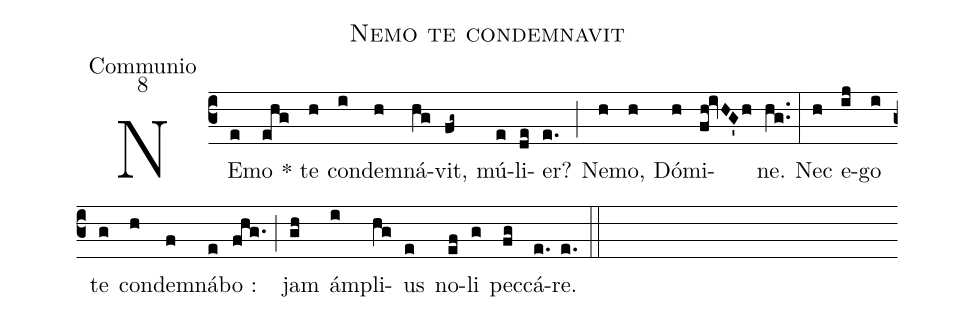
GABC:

name:Nemo te condemnavit;
office-part:Communio;
mode:8;
%%
(c3) NE(e)mo(ehg) * te(h) con(i)de(h)mná(hg)vit,(fg~) mú(e)li(de)er?(e.) (;) Ne(h)mo,(h) Dó(h)mi(fh!ivHG'h)ne.(hg..) (:) Nec(h) e(ij)go(i) te(g) con(h)de(f)mná(e)bo :(fhg.) (;) jam(gh) ám(i)pli(hg)us(e) no(ef)li(g) pec(fg)cá(e.)re.(e.) (::)
